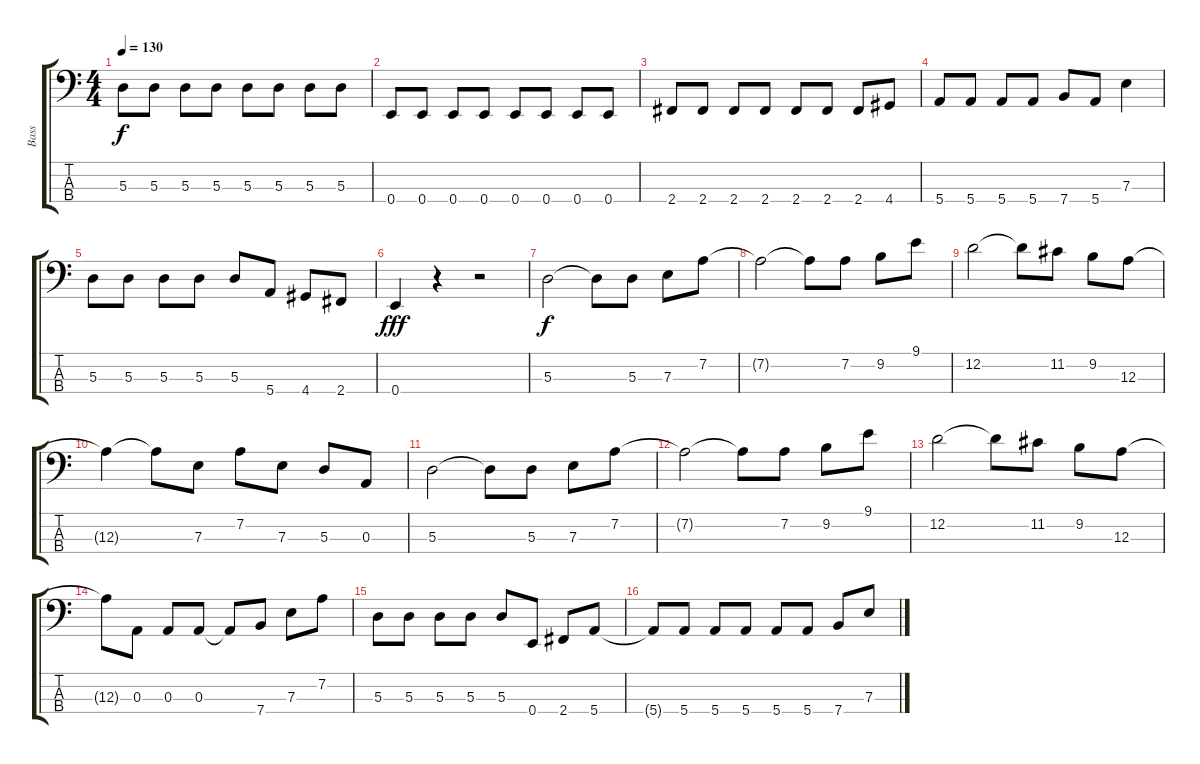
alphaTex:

\track ("Bass" "Bass") {instrument electricbasspick}
\staff {score tabs}
\tuning (G2 D2 A1 E1) {hide}
\ts (4 4)
\tempo 130
\clef f4
\ks c
5.3.8{dy f} 5.3.8 5.3.8 5.3.8 5.3.8 5.3.8 5.3.8 5.3.8 |
0.4.8 0.4.8 0.4.8 0.4.8 0.4.8 0.4.8 0.4.8 0.4.8 |
2.4.8 2.4.8 2.4.8 2.4.8 2.4.8 2.4.8 2.4.8 4.4.8 |
5.4.8 5.4.8 5.4.8 5.4.8 7.4.8 5.4.8 7.3.4 |
5.3.8 5.3.8 5.3.8 5.3.8 5.3.8 5.4.8 4.4.8 2.4.8 |
0.4.4{dy fff} r.4 r.2 |
5.3.2{dy f} 5.3{t}.8 5.3.8 7.3.8 7.2.8 |
7.2{t}.2 7.2{t}.8 7.2.8 9.2.8 9.1.8 |
12.2.2 12.2{t}.8 11.2.8 9.2.8 12.3.8 |
12.3{t}.4 12.3{t}.8 7.3.8 7.2.8 7.3.8 5.3.8 0.3.8 |
5.3.2 5.3{t}.8 5.3.8 7.3.8 7.2.8 |
7.2{t}.2 7.2{t}.8 7.2.8 9.2.8 9.1.8 |
12.2.2 12.2{t}.8 11.2.8 9.2.8 12.3.8 |
12.3{t}.8 0.3.8 0.3.8 0.3.8 0.3{t}.8 7.4.8 7.3.8 7.2.8 |
5.3.8 5.3.8 5.3.8 5.3.8 5.3.8 0.4.8 2.4.8 5.4.8 |
5.4{t}.8 5.4.8 5.4.8 5.4.8 5.4.8 5.4.8 7.4.8 7.3.8
